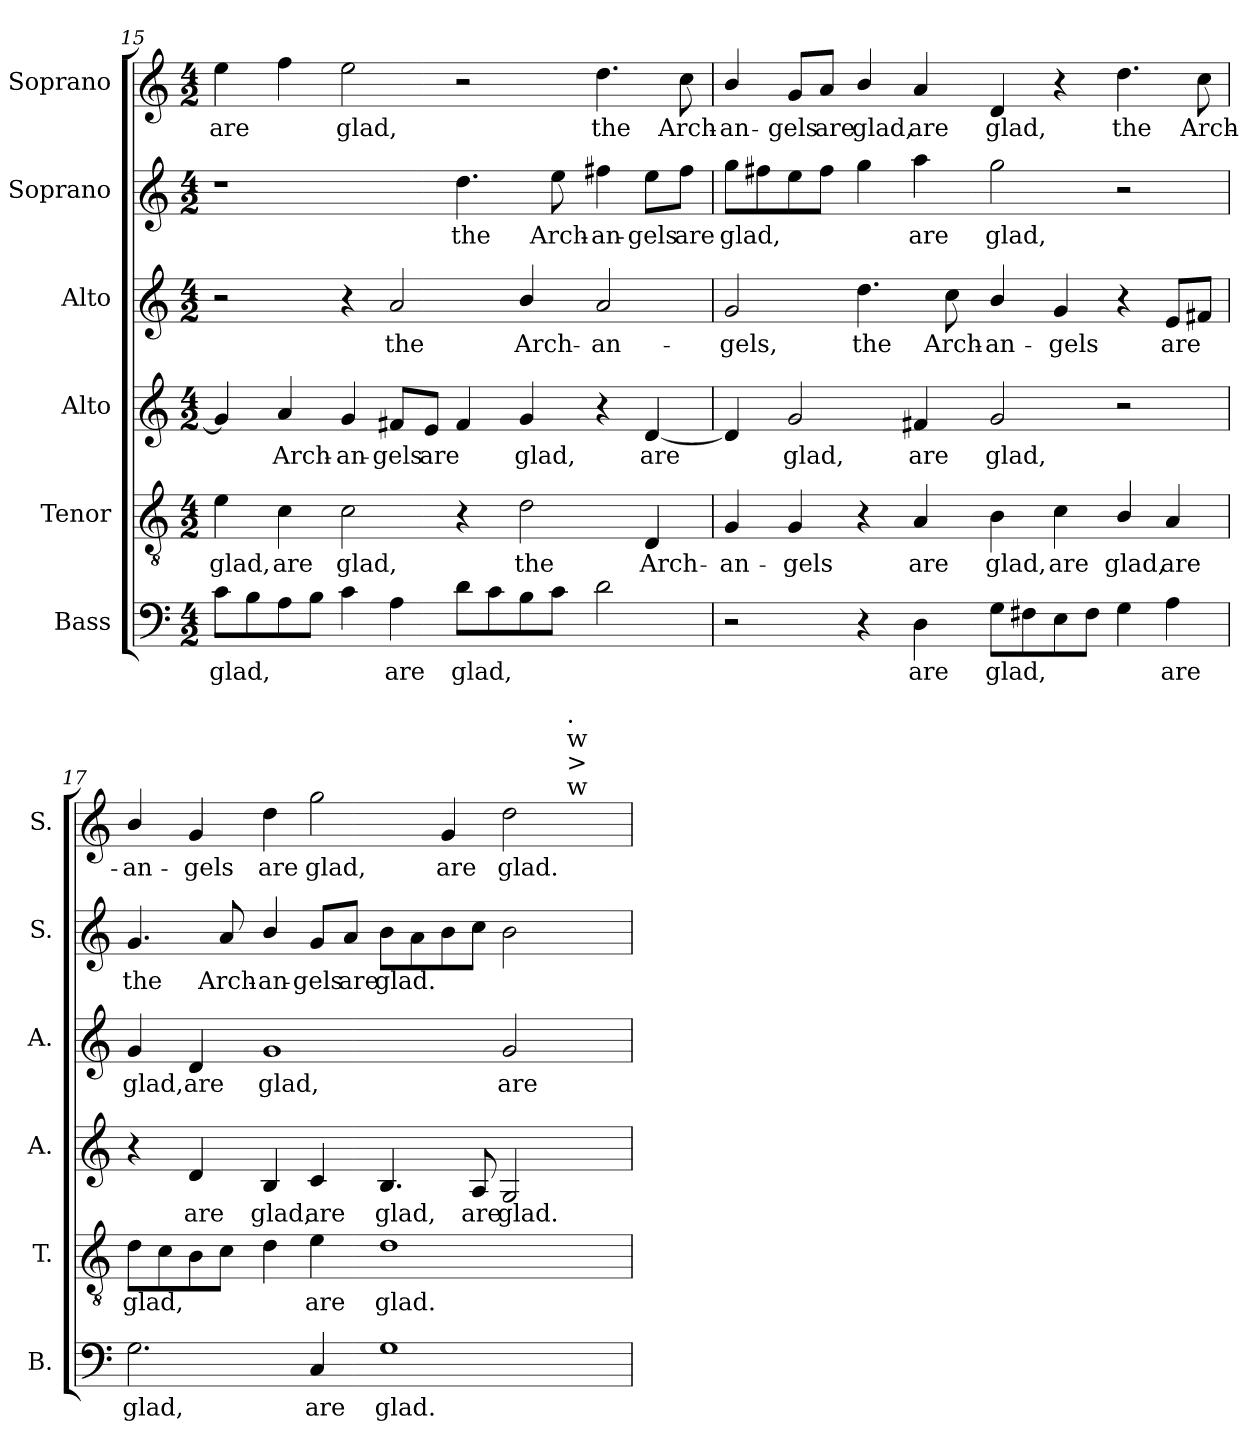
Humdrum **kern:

**kern	**text	**kern	**text	**kern	**text	**kern	**text	**kern	**text	**kern	**text
*part6	*part6	*part5	*part5	*part4	*part4	*part3	*part3	*part2	*part2	*part1	*part1
*staff6	*staff6	*staff5	*staff5	*staff4	*staff4	*staff3	*staff3	*staff2	*staff2	*staff1	*staff1
*I"Bass	*	*I"Tenor	*	*I"Alto	*	*I"Alto	*	*I"Soprano	*	*I"Soprano	*
*I'B.	*	*I'T.	*	*I'A.	*	*I'A.	*	*I'S.	*	*I'S.	*
*clefF4	*	*clefGv2	*	*clefG2	*	*clefG2	*	*clefG2	*	*clefG2	*
*	*	*ITrd7c12	*	*	*	*	*	*	*	*	*
*k[]	*	*k[]	*	*k[]	*	*k[]	*	*k[]	*	*k[]	*
*C:	*	*C:	*	*C:	*	*C:	*	*C:	*	*C:	*
*M4/2	*	*M4/2	*	*M4/2	*	*M4/2	*	*M4/2	*	*M4/2	*
=15	=15	=15	=15	=15	=15	=15	=15	=15	=15	=15	=15
!	!LO:LY:b:color=#000000	!	!	!	!	!	!	!	!	!	!
!	!	!	!LO:LY:b:color=#000000	!	!	!	!	!	!	!	!
!	!	!	!	!	!	!	!	!	!	!	!LO:LY:b:color=#000000
8ci\L	glad,	4Ei\	glad,	4gi/]	.	2r	.	1r	.	4eei\	are
8Bi\	.	.	.	.	.	.	.	.	.	.	.
!	!	!	!LO:LY:b:color=#000000	!	!	!	!	!	!	!	!
!	!	!	!	!	!LO:LY:b:color=#000000	!	!	!	!	!	!
8Ai\	.	4Ci\	are	4ai/	Arch-	.	.	.	.	4ffi\	.
8Bi\J	.	.	.	.	.	.	.	.	.	.	.
!	!	!	!LO:LY:b:color=#000000	!	!	!	!	!	!	!	!
!	!	!	!	!	!LO:LY:b:color=#000000	!	!	!	!	!	!
!	!	!	!	!	!	!	!	!	!	!	!LO:LY:b:color=#000000
4ci\	.	2Ci\	glad,	4gi/	-an-	4r	.	.	.	2eei\	glad,
!	!LO:LY:b:color=#000000	!	!	!	!	!	!	!	!	!	!
!	!	!	!	!	!LO:LY:b:color=#000000	!	!	!	!	!	!
!	!	!	!	!	!	!	!LO:LY:b:color=#000000	!	!	!	!
4Ai\	are	.	.	8f#Xi/L	-gels	2ai/	the	.	.	.	.
!	!	!	!	!	!LO:LY:b:color=#000000	!	!	!	!	!	!
.	.	.	.	8ei/J	are	.	.	.	.	.	.
!	!LO:LY:b:color=#000000	!	!	!	!	!	!	!	!	!	!
!	!	!	!	!	!	!	!	!	!LO:LY:b:color=#000000	!	!
8di\L	glad,	4r	.	4f#i/	.	.	.	4.ddi\	the	2r	.
8ci\	.	.	.	.	.	.	.	.	.	.	.
!	!	!	!LO:LY:b:color=#000000	!	!	!	!	!	!	!	!
!	!	!	!	!	!LO:LY:b:color=#000000	!	!	!	!	!	!
!	!	!	!	!	!	!	!LO:LY:b:color=#000000	!	!	!	!
8Bi\	.	2Di\	the	4gi/	glad,	4bi/	Arch-	.	.	.	.
!	!	!	!	!	!	!	!	!	!LO:LY:b:color=#000000	!	!
8ci\J	.	.	.	.	.	.	.	8eei\	Arch-	.	.
!	!	!	!	!	!	!	!LO:LY:b:color=#000000	!	!	!	!
!	!	!	!	!	!	!	!	!	!LO:LY:b:color=#000000	!	!
!	!	!	!	!	!	!	!	!	!	!	!LO:LY:b:color=#000000
2di\	.	.	.	4r	.	2ai/	-an-	4ff#Xi\	-an-	4.ddi\	the
!	!	!	!LO:LY:b:color=#000000	!	!	!	!	!	!	!	!
!	!	!	!	!	!LO:LY:b:color=#000000	!	!	!	!	!	!
!	!	!	!	!	!	!	!	!	!LO:LY:b:color=#000000	!	!
.	.	4DDi/	Arch-	[4di/	are	.	.	8eei\L	-gels	.	.
!	!	!	!	!	!	!	!	!	!LO:LY:b:color=#000000	!	!
!	!	!	!	!	!	!	!	!	!	!	!LO:LY:b:color=#000000
.	.	.	.	.	.	.	.	8ff#i\J	are	8cci\	Arch-
!!LO:PB:g=z
=16	=16	=16	=16	=16	=16	=16	=16	=16	=16	=16	=16
!	!	!	!LO:LY:b:color=#000000	!	!	!	!	!	!	!	!
!	!	!	!	!	!	!	!LO:LY:b:color=#000000	!	!	!	!
!	!	!	!	!	!	!	!	!	!LO:LY:b:color=#000000	!	!
!	!	!	!	!	!	!	!	!	!	!	!LO:LY:b:color=#000000
2r	.	4GGi/	-an-	4di/]	.	2gi/	-gels,	8ggi\L	glad,	4bi/	-an-
.	.	.	.	.	.	.	.	8ff#Xi\	.	.	.
!	!	!	!LO:LY:b:color=#000000	!	!	!	!	!	!	!	!
!	!	!	!	!	!LO:LY:b:color=#000000	!	!	!	!	!	!
!	!	!	!	!	!	!	!	!	!	!	!LO:LY:b:color=#000000
.	.	4GGi/	-gels	2gi/	glad,	.	.	8eei\	.	8gi/L	-gels
!	!	!	!	!	!	!	!	!	!	!	!LO:LY:b:color=#000000
.	.	.	.	.	.	.	.	8ff#i\J	.	8ai/J	are
!	!	!	!	!	!	!	!LO:LY:b:color=#000000	!	!	!	!
!	!	!	!	!	!	!	!	!	!	!	!LO:LY:b:color=#000000
4r	.	4r	.	.	.	4.ddi\	the	4ggi\	.	4bi/	glad,
!	!LO:LY:b:color=#000000	!	!	!	!	!	!	!	!	!	!
!	!	!	!LO:LY:b:color=#000000	!	!	!	!	!	!	!	!
!	!	!	!	!	!LO:LY:b:color=#000000	!	!	!	!	!	!
!	!	!	!	!	!	!	!	!	!LO:LY:b:color=#000000	!	!
!	!	!	!	!	!	!	!	!	!	!	!LO:LY:b:color=#000000
4Di\	are	4AAi/	are	4f#Xi/	are	.	.	4aai\	are	4ai/	are
!	!	!	!	!	!	!	!LO:LY:b:color=#000000	!	!	!	!
.	.	.	.	.	.	8cci\	Arch-	.	.	.	.
!	!LO:LY:b:color=#000000	!	!	!	!	!	!	!	!	!	!
!	!	!	!LO:LY:b:color=#000000	!	!	!	!	!	!	!	!
!	!	!	!	!	!LO:LY:b:color=#000000	!	!	!	!	!	!
!	!	!	!	!	!	!	!LO:LY:b:color=#000000	!	!	!	!
!	!	!	!	!	!	!	!	!	!LO:LY:b:color=#000000	!	!
!	!	!	!	!	!	!	!	!	!	!	!LO:LY:b:color=#000000
8Gi\L	glad,	4BBi\	glad,	2gi/	glad,	4bi/	-an-	2ggi\	glad,	4di/	glad,
8F#Xi\	.	.	.	.	.	.	.	.	.	.	.
!	!	!	!LO:LY:b:color=#000000	!	!	!	!	!	!	!	!
!	!	!	!	!	!	!	!LO:LY:b:color=#000000	!	!	!	!
8Ei\	.	4Ci\	are	.	.	4gi/	-gels	.	.	4r	.
8F#i\J	.	.	.	.	.	.	.	.	.	.	.
!	!	!	!LO:LY:b:color=#000000	!	!	!	!	!	!	!	!
!	!	!	!	!	!	!	!	!	!	!	!LO:LY:b:color=#000000
4Gi\	.	4BBi/	glad,	2r	.	4r	.	2r	.	4.ddi\	the
!	!LO:LY:b:color=#000000	!	!	!	!	!	!	!	!	!	!
!	!	!	!LO:LY:b:color=#000000	!	!	!	!	!	!	!	!
!	!	!	!	!	!	!	!LO:LY:b:color=#000000	!	!	!	!
4Ai\	are	4AAi/	are	.	.	8ei/L	are	.	.	.	.
!	!	!	!	!	!	!	!	!	!	!	!LO:LY:b:color=#000000
.	.	.	.	.	.	8f#Xi/J	.	.	.	8cci\	Arch-
=17	=17	=17	=17	=17	=17	=17	=17	=17	=17	=17	=17
!	!LO:LY:b:color=#000000	!	!	!	!	!	!	!	!	!	!
!	!	!	!LO:LY:b:color=#000000	!	!	!	!	!	!	!	!
!	!	!	!	!	!	!	!LO:LY:b:color=#000000	!	!	!	!
!	!	!	!	!	!	!	!	!	!LO:LY:b:color=#000000	!	!
!	!	!	!	!	!	!	!	!	!	!	!LO:LY:b:color=#000000
*	*	*	*	*	*	*	*	*	*	*^	*
2.Gi\	glad,	8Di\L	glad,	4r	.	4gi/	glad,	4.gi/	the	4bi/	1ryy	-an-
.	.	8Ci\	.	.	.	.	.	.	.	.	.	.
!	!	!	!	!	!LO:LY:b:color=#000000	!	!	!	!	!	!	!
!	!	!	!	!	!	!	!LO:LY:b:color=#000000	!	!	!	!	!
!	!	!	!	!	!	!	!	!	!	!	!	!LO:LY:b:color=#000000
.	.	8BBi\	.	4di/	are	4di/	are	.	.	4gi/	.	-gels
!	!	!	!	!	!	!	!	!	!LO:LY:b:color=#000000	!	!	!
.	.	8Ci\J	.	.	.	.	.	8ai/	Arch-	.	.	.
!	!	!	!	!	!LO:LY:b:color=#000000	!	!	!	!	!	!	!
!	!	!	!	!	!	!	!LO:LY:b:color=#000000	!	!	!	!	!
!	!	!	!	!	!	!	!	!	!LO:LY:b:color=#000000	!	!	!
!	!	!	!	!	!	!	!	!	!	!	!	!LO:LY:b:color=#000000
.	.	4Di\	.	4Bi/	glad,	1gi	glad,	4bi/	-an-	4ddi\	.	are
!	!LO:LY:b:color=#000000	!	!	!	!	!	!	!	!	!	!	!
!	!	!	!LO:LY:b:color=#000000	!	!	!	!	!	!	!	!	!
!	!	!	!	!	!LO:LY:b:color=#000000	!	!	!	!	!	!	!
!	!	!	!	!	!	!	!	!	!LO:LY:b:color=#000000	!	!	!
!	!	!	!	!	!	!	!	!	!	!	!	!LO:LY:b:color=#000000
4Ci/	are	4Ei\	are	4ci/	are	.	.	8gi/L	-gels	2ggi\	.	glad,
!	!	!	!	!	!	!	!	!	!LO:LY:b:color=#000000	!	!	!
.	.	.	.	.	.	.	.	8ai/J	are	.	.	.
!	!LO:LY:b:color=#000000	!	!	!	!	!	!	!	!	!	!	!
!	!	!	!LO:LY:b:color=#000000	!	!	!	!	!	!	!	!	!
!	!	!	!	!	!LO:LY:b:color=#000000	!	!	!	!	!	!	!
!	!	!	!	!	!	!	!	!	!LO:LY:b:color=#000000	!	!	!
1Gi	glad.	1Di	glad.	4.Bi/	glad,	.	.	8bi\L	glad.	.	2ryy	.
.	.	.	.	.	.	.	.	8ai\	.	.	.	.
!	!	!	!	!	!	!	!	!	!	!	!	!LO:LY:b:color=#000000
.	.	.	.	.	.	.	.	8bi\	.	4gi/	.	are
!	!	!	!	!	!LO:LY:b:color=#000000	!	!	!	!	!	!	!
.	.	.	.	8Ai/	are	.	.	8cci\J	.	.	.	.
!	!	!	!	!	!LO:LY:b:color=#000000	!	!	!	!	!	!	!
!	!	!	!	!	!	!	!LO:LY:b:color=#000000	!	!	!	!	!
!	!	!	!	!	!	!	!	!	!	!	!	!LO:LY:b:color=#000000
.	.	.	.	2Gi/	glad.	2gi/	are	2bi\	.	2ddi\	4ryy	glad.
.	.	.	.	.	.	.	.	.	.	.	64ryy	.
.	.	.	.	.	.	.	.	.	.	.	128...ryy	.
!	!	!	!	!	!	!	!	!	!	!	!LO:TX:a:t=w	!
!	!	!	!	!	!	!	!	!	!	!	!LO:TX:t=>	!
!	!	!	!	!	!	!	!	!	!	!	!LO:TX:t=w	!
!	!	!	!	!	!	!	!	!	!	!	!LO:TX:t=.	!
.	.	.	.	.	.	.	.	.	.	.	8ryy	.
.	.	.	.	.	.	.	.	.	.	.	16ryy	.
.	.	.	.	.	.	.	.	.	.	.	32ryy	.
.	.	.	.	.	.	.	.	.	.	.	1024ryy	.
*	*	*	*	*	*	*	*	*	*	*v	*v	*
=	=	=	=	=	=	=	=	=	=	=	=
*-	*-	*-	*-	*-	*-	*-	*-	*-	*-	*-	*-
